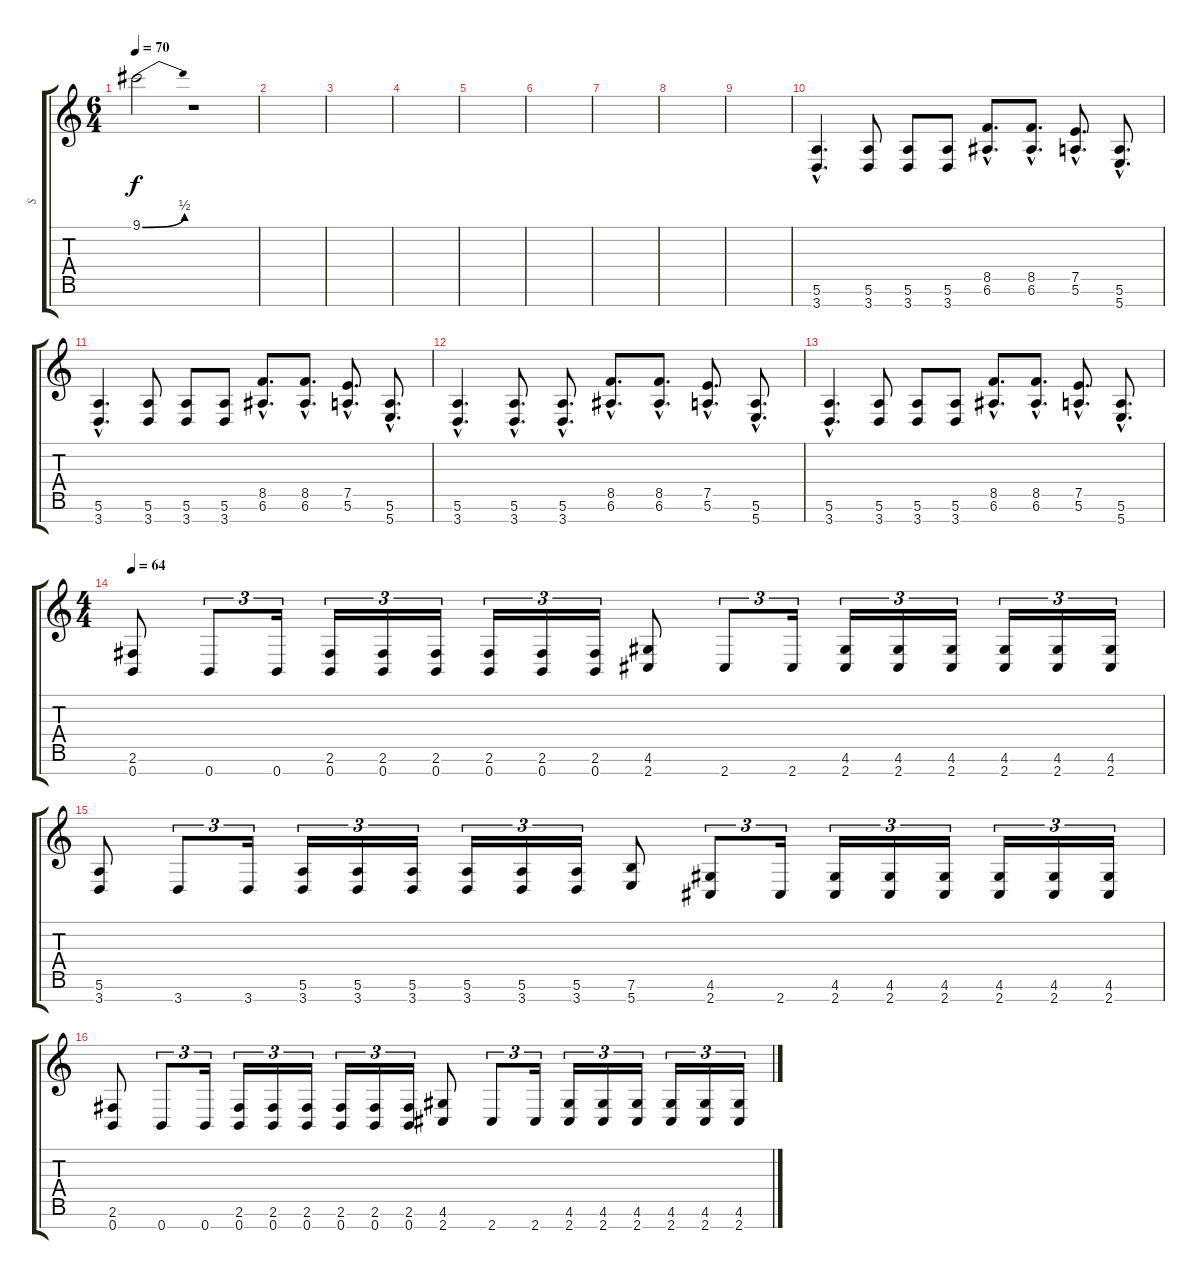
\track ("S" "S") {instrument distortionguitar}
\staff {score tabs}
\tuning (E4 B3 G3 D3 A2 E2 B1) {hide}
\ts (6 4)
\section ("" " ")
\tempo 70
\clef g2
\ks c
9.1{be (bend 0 0 60 2)}.2{dy f volume 0} r.1 |
|
|
|
|
|
|
|
|
\section ("" " ")
(5.6{hac} 3.7{hac}).4{d volume 16 instrument distortionguitar} (5.6 3.7).8 (5.6 3.7).8 (5.6 3.7).8 (8.5{hac} 6.6{hac}).8{d} (8.5{hac} 6.6{hac}).8{d} (7.5{hac} 5.6{hac}).8{d} (5.6{hac} 5.7{hac}).8{d} |
(5.6{hac} 3.7{hac}).4{d} (5.6 3.7).8 (5.6 3.7).8 (5.6 3.7).8 (8.5{hac} 6.6{hac}).8{d} (8.5{hac} 6.6{hac}).8{d} (7.5{hac} 5.6{hac}).8{d} (5.6{hac} 5.7{hac}).8{d} |
(5.6{hac} 3.7{hac}).4{d} (5.6{hac} 3.7{hac}).8{d} (5.6{hac} 3.7{hac}).8{d} (8.5{hac} 6.6{hac}).8{d} (8.5{hac} 6.6{hac}).8{d} (7.5{hac} 5.6{hac}).8{d} (5.6{hac} 5.7{hac}).8{d} |
(5.6{hac} 3.7{hac}).4{d} (5.6 3.7).8 (5.6 3.7).8 (5.6 3.7).8 (8.5{hac} 6.6{hac}).8{d} (8.5{hac} 6.6{hac}).8{d} (7.5{hac} 5.6{hac}).8{d} (5.6{hac} 5.7{hac}).8{d} |
\ts (4 4)
\section ("" " ")
\tempo 64
(2.6 0.7).8 0.7.8{tu (3 2)} 0.7.16{tu (3 2)} (2.6 0.7).16{tu (3 2)} (2.6 0.7).16{tu (3 2)} (2.6 0.7).16{tu (3 2)} (2.6 0.7).16{tu (3 2)} (2.6 0.7).16{tu (3 2)} (2.6 0.7).16{tu (3 2)} (4.6 2.7).8 2.7.8{tu (3 2)} 2.7.16{tu (3 2)} (4.6 2.7).16{tu (3 2)} (4.6 2.7).16{tu (3 2)} (4.6 2.7).16{tu (3 2)} (4.6 2.7).16{tu (3 2)} (4.6 2.7).16{tu (3 2)} (4.6 2.7).16{tu (3 2)} |
(5.6 3.7).8 3.7.8{tu (3 2)} 3.7.16{tu (3 2)} (5.6 3.7).16{tu (3 2)} (5.6 3.7).16{tu (3 2)} (5.6 3.7).16{tu (3 2)} (5.6 3.7).16{tu (3 2)} (5.6 3.7).16{tu (3 2)} (5.6 3.7).16{tu (3 2)} (7.6 5.7).8 (4.6 2.7).8{tu (3 2)} 2.7.16{tu (3 2)} (4.6 2.7).16{tu (3 2)} (4.6 2.7).16{tu (3 2)} (4.6 2.7).16{tu (3 2)} (4.6 2.7).16{tu (3 2)} (4.6 2.7).16{tu (3 2)} (4.6 2.7).16{tu (3 2)} |
(2.6 0.7).8 0.7.8{tu (3 2)} 0.7.16{tu (3 2)} (2.6 0.7).16{tu (3 2)} (2.6 0.7).16{tu (3 2)} (2.6 0.7).16{tu (3 2)} (2.6 0.7).16{tu (3 2)} (2.6 0.7).16{tu (3 2)} (2.6 0.7).16{tu (3 2)} (4.6 2.7).8 2.7.8{tu (3 2)} 2.7.16{tu (3 2)} (4.6 2.7).16{tu (3 2)} (4.6 2.7).16{tu (3 2)} (4.6 2.7).16{tu (3 2)} (4.6 2.7).16{tu (3 2)} (4.6 2.7).16{tu (3 2)} (4.6 2.7).16{tu (3 2)}
